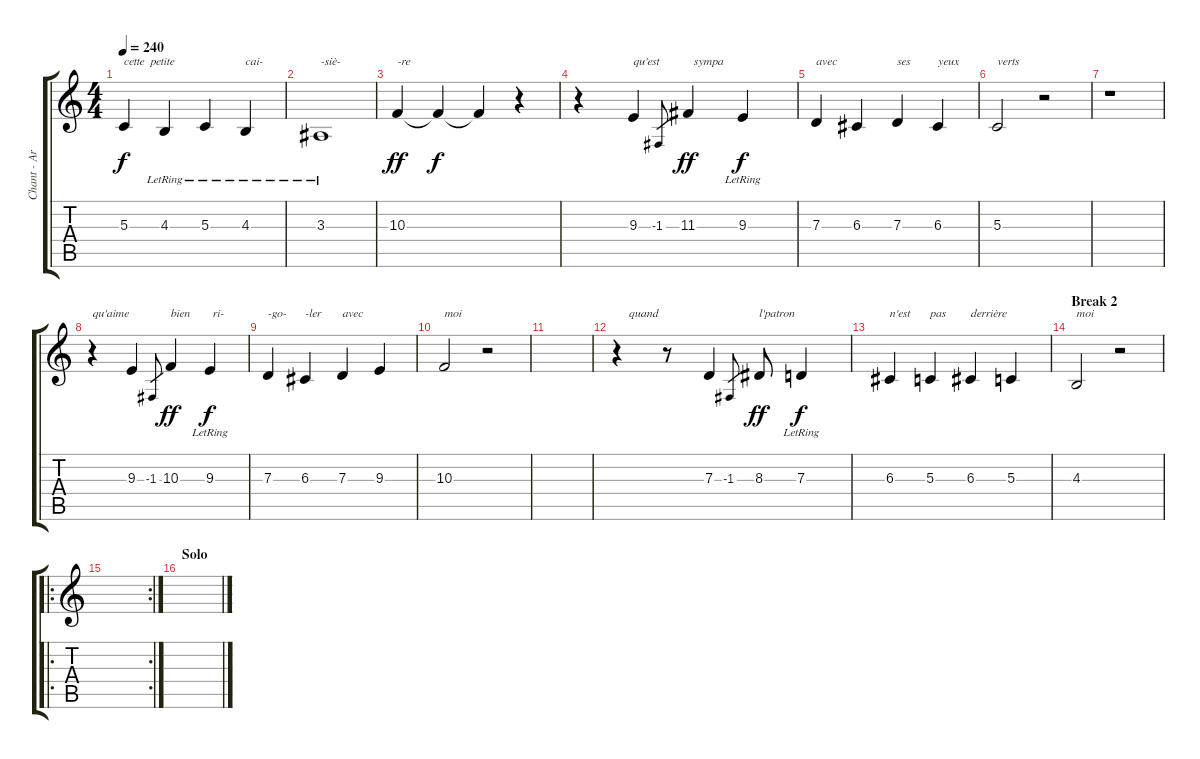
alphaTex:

\track ("Chant - Arnaud" "Chant - Ar") {instrument lead2sawtooth}
\staff {score tabs}
\tuning (E4 B3 G3 D3 A2 E2) {hide}
\ts (4 4)
\tempo 240
\clef g2
\ks c
5.3.4{txt "cette  petite" dy f} 4.3{lr}.4 5.3{lr}.4 4.3{lr}.4{txt "cai-"} |
3.3{lr}.1{txt "-siè-"} |
10.3.4{txt "-re" dy ff} 10.3{t}.4{dy f} 10.3{t}.4 r.4 |
r.4 9.3.4{txt "qu'est "} -1.3.8{gr} 11.3.4{txt "  sympa" dy ff} 9.3{lr}.4{dy f} |
7.3.4{txt "avec"} 6.3.4 7.3.4{txt "ses"} 6.3.4{txt "yeux"} |
5.3.2{txt "verts"} r.2 |
r.1 |
r.4{txt "qu'aime"} 9.3.4 -1.3.8{gr} 10.3.4{txt "bien" dy ff} 9.3{lr}.4{txt " ri-" dy f} |
7.3.4{txt "-go-"} 6.3.4{txt "-ler"} 7.3.4{txt "avec"} 9.3.4 |
10.3.2{txt "moi"} r.2 |
|
r.4{txt "    quand"} r.8 7.3.4 -1.3.8{gr} 8.3.8{txt "l'patron" dy ff} 7.3{lr}.4{dy f} |
6.3.4{txt "n'est"} 5.3.4{txt "pas"} 6.3.4{txt "derrière"} 5.3.4 |
\section ("" "Break 2")
4.3.2{txt "moi"} r.2 |
\ro
\rc 2
|
\section ("" "Solo")
